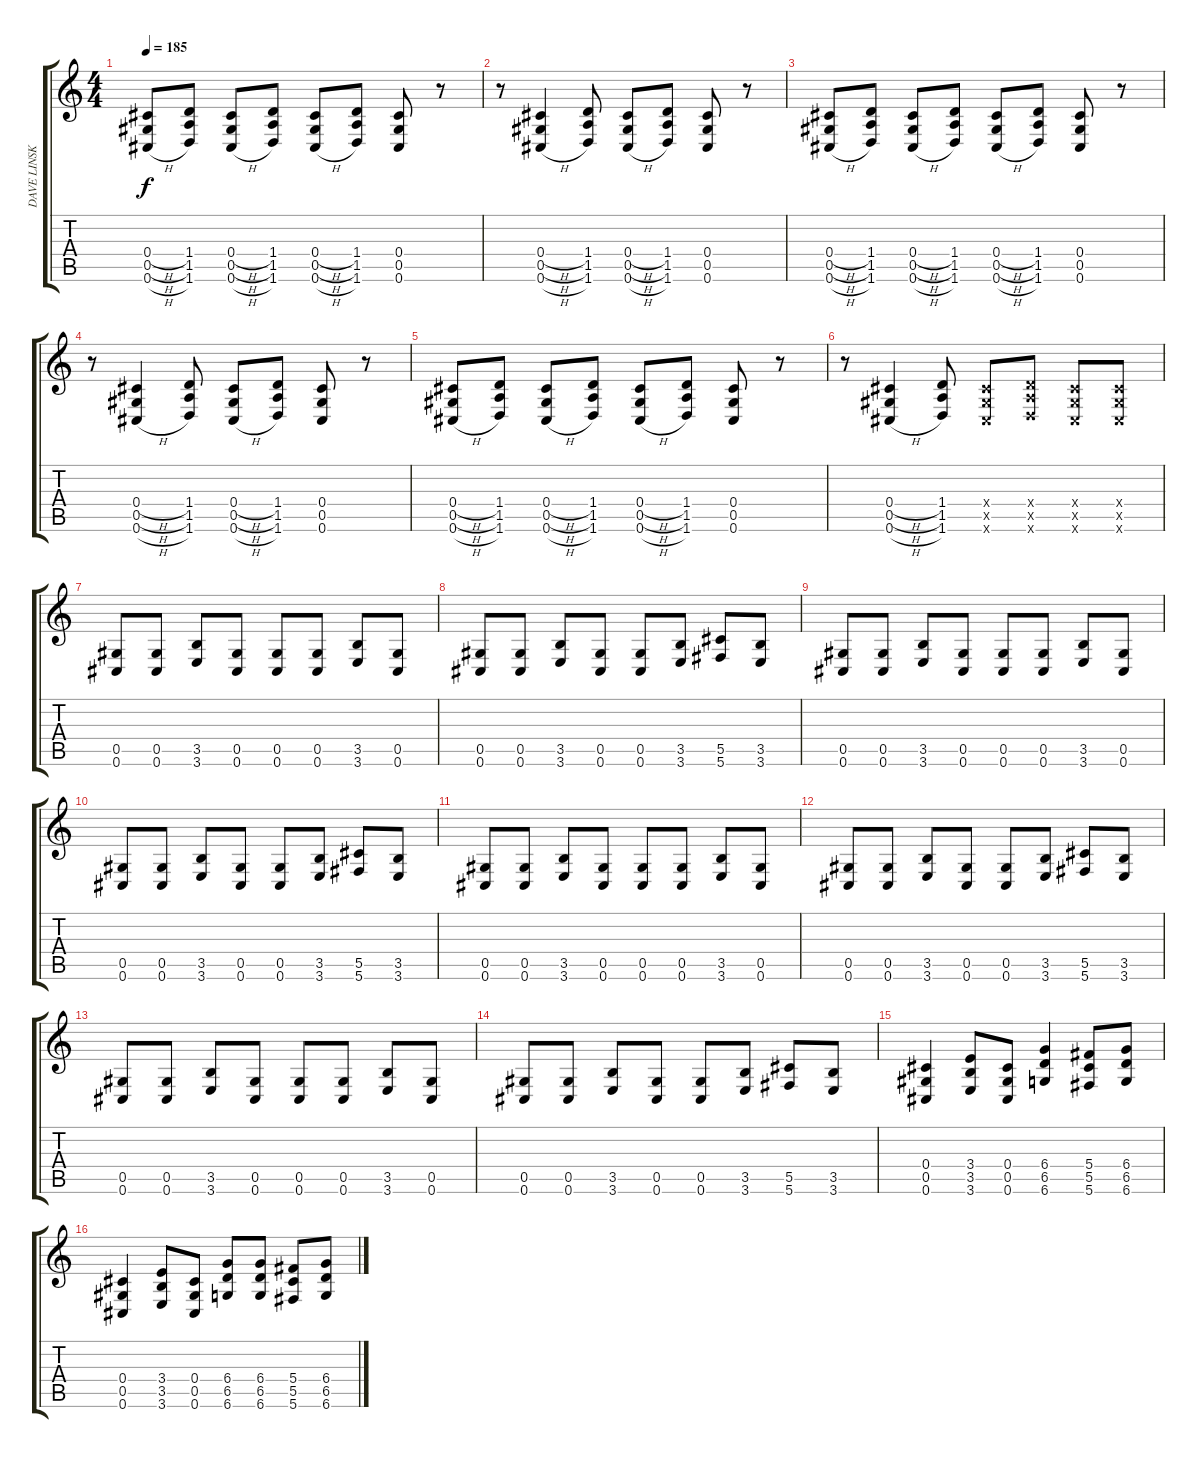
\track ("DAVE LINSK - rhythm & lead guitar" "DAVE LINSK") {instrument overdrivenguitar}
\staff {score tabs}
\tuning (Eb4 Bb3 Gb3 Db3 Ab2 Db2) {hide}
\ts (4 4)
\tempo 185
\clef g2
\ks c
(0.4{h} 0.5{h} 0.6{h}).8{dy f} (1.4 1.5 1.6).8 (0.4{h} 0.5{h} 0.6{h}).8 (1.4 1.5 1.6).8 (0.4{h} 0.5{h} 0.6{h}).8 (1.4 1.5 1.6).8 (0.4 0.5 0.6).8 r.8 |
r.8 (0.4{h} 0.5{h} 0.6{h}).4 (1.4 1.5 1.6).8 (0.4{h} 0.5{h} 0.6{h}).8 (1.4 1.5 1.6).8 (0.4 0.5 0.6).8 r.8 |
(0.4{h} 0.5{h} 0.6{h}).8 (1.4 1.5 1.6).8 (0.4{h} 0.5{h} 0.6{h}).8 (1.4 1.5 1.6).8 (0.4{h} 0.5{h} 0.6{h}).8 (1.4 1.5 1.6).8 (0.4 0.5 0.6).8 r.8 |
r.8 (0.4{h} 0.5{h} 0.6{h}).4 (1.4 1.5 1.6).8 (0.4{h} 0.5{h} 0.6{h}).8 (1.4 1.5 1.6).8 (0.4 0.5 0.6).8 r.8 |
(0.4{h} 0.5{h} 0.6{h}).8 (1.4 1.5 1.6).8 (0.4{h} 0.5{h} 0.6{h}).8 (1.4 1.5 1.6).8 (0.4{h} 0.5{h} 0.6{h}).8 (1.4 1.5 1.6).8 (0.4 0.5 0.6).8 r.8 |
r.8 (0.4{h} 0.5{h} 0.6{h}).4 (1.4 1.5 1.6).8 (0.4{x} 0.5{x} 0.6{x}).8 (1.4{x} 1.5{x} 1.6{x}).8 (0.4{x} 0.5{x} 0.6{x}).8 (0.4{x} 0.5{x} 0.6{x}).8 |
(0.5 0.6).8 (0.5 0.6).8 (3.5 3.6).8 (0.5 0.6).8 (0.5 0.6).8 (0.5 0.6).8 (3.5 3.6).8 (0.5 0.6).8 |
(0.5 0.6).8 (0.5 0.6).8 (3.5 3.6).8 (0.5 0.6).8 (0.5 0.6).8 (3.5 3.6).8 (5.5 5.6).8 (3.5 3.6).8 |
(0.5 0.6).8 (0.5 0.6).8 (3.5 3.6).8 (0.5 0.6).8 (0.5 0.6).8 (0.5 0.6).8 (3.5 3.6).8 (0.5 0.6).8 |
(0.5 0.6).8 (0.5 0.6).8 (3.5 3.6).8 (0.5 0.6).8 (0.5 0.6).8 (3.5 3.6).8 (5.5 5.6).8 (3.5 3.6).8 |
(0.5 0.6).8 (0.5 0.6).8 (3.5 3.6).8 (0.5 0.6).8 (0.5 0.6).8 (0.5 0.6).8 (3.5 3.6).8 (0.5 0.6).8 |
(0.5 0.6).8 (0.5 0.6).8 (3.5 3.6).8 (0.5 0.6).8 (0.5 0.6).8 (3.5 3.6).8 (5.5 5.6).8 (3.5 3.6).8 |
(0.5 0.6).8 (0.5 0.6).8 (3.5 3.6).8 (0.5 0.6).8 (0.5 0.6).8 (0.5 0.6).8 (3.5 3.6).8 (0.5 0.6).8 |
(0.5 0.6).8 (0.5 0.6).8 (3.5 3.6).8 (0.5 0.6).8 (0.5 0.6).8 (3.5 3.6).8 (5.5 5.6).8 (3.5 3.6).8 |
(0.4 0.5 0.6).4 (3.4 3.5 3.6).8 (0.4 0.5 0.6).8 (6.4 6.5 6.6).4 (5.4 5.5 5.6).8 (6.4 6.5 6.6).8 |
(0.4 0.5 0.6).4 (3.4 3.5 3.6).8 (0.4 0.5 0.6).8 (6.4 6.5 6.6).8 (6.4 6.5 6.6).8 (5.4 5.5 5.6).8 (6.4 6.5 6.6).8
